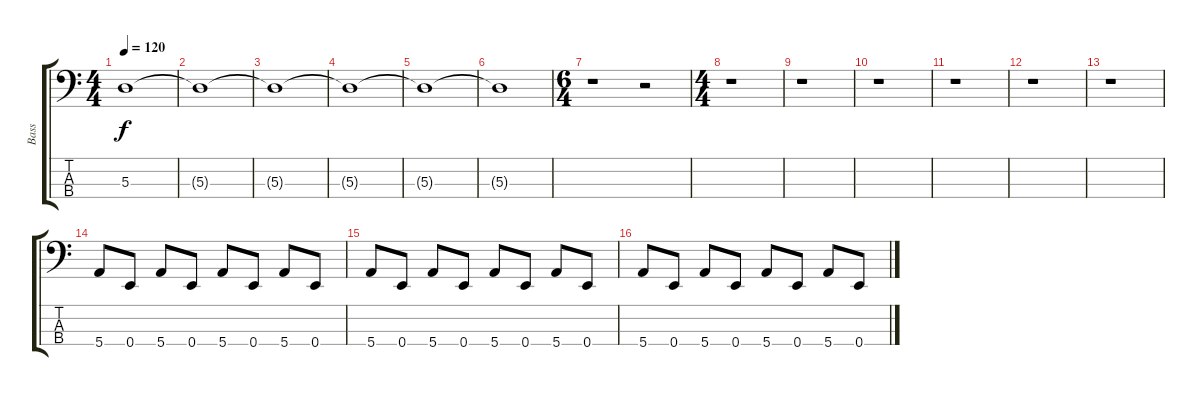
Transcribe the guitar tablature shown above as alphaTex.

\track ("Bass" "Bass") {instrument electricbassfinger}
\staff {score tabs}
\tuning (G2 D2 A1 E1) {hide}
\ts (4 4)
\tempo 120
\clef f4
\ks c
5.3.1{dy f} |
5.3{t}.1 |
5.3{t}.1 |
5.3{t}.1 |
5.3{t}.1 |
5.3{t}.1{volume 4} |
\ts (6 4)
r.1 r.2 |
\ts (4 4)
r.1 |
r.1 |
r.1 |
r.1 |
r.1 |
r.1 |
5.4.8{volume 16} 0.4.8 5.4.8 0.4.8 5.4.8 0.4.8 5.4.8 0.4.8 |
5.4.8{volume 16} 0.4.8 5.4.8 0.4.8 5.4.8 0.4.8 5.4.8 0.4.8 |
5.4.8{volume 16} 0.4.8 5.4.8 0.4.8 5.4.8 0.4.8 5.4.8 0.4.8
